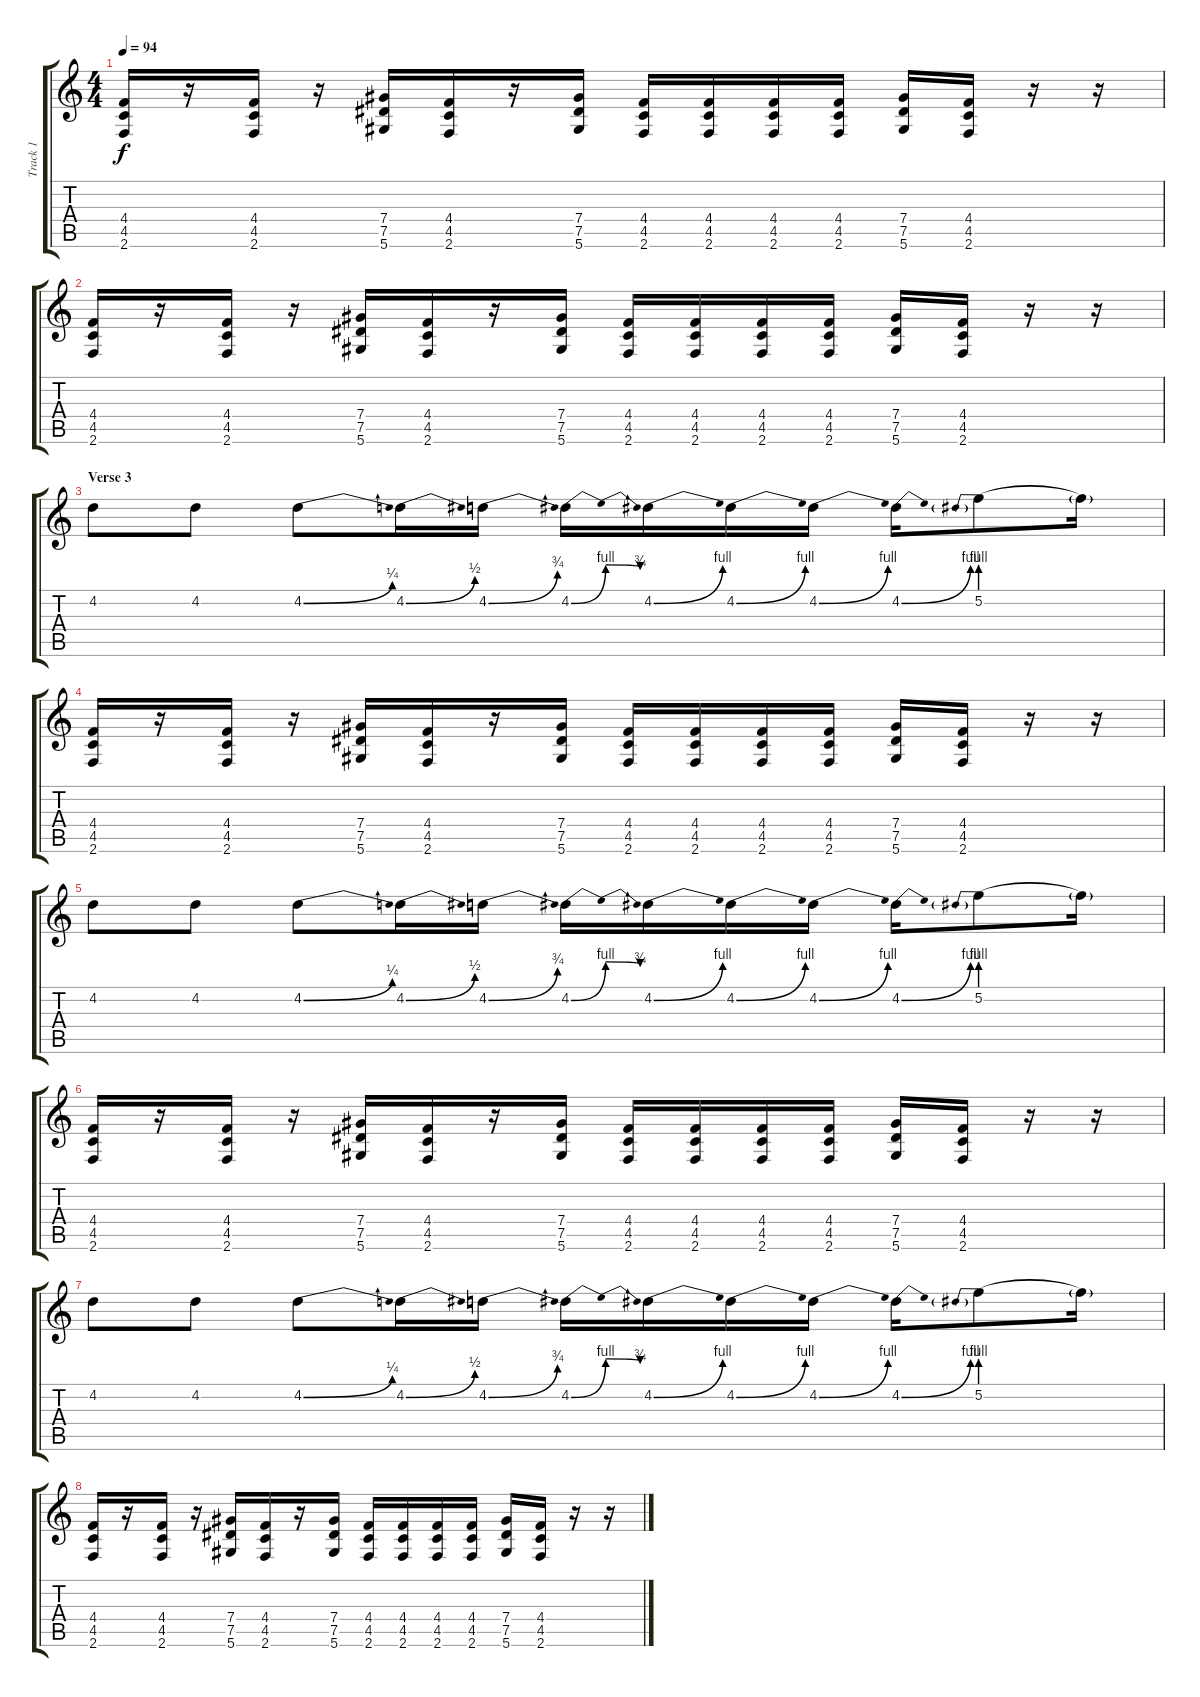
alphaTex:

\track ("Track 1" "Track 1") {instrument overdrivenguitar}
\staff {score tabs}
\tuning (Eb4 Bb3 Gb3 Db3 Ab2 Eb2) {hide}
\ts (4 4)
\tempo 94
\clef g2
\ks c
(4.4 4.5 2.6).16{dy f} r.16 (4.4 4.5 2.6).16 r.16 (7.4 7.5 5.6).16 (4.4 4.5 2.6).16 r.16 (7.4 7.5 5.6).16 (4.4 4.5 2.6).16 (4.4 4.5 2.6).16 (4.4 4.5 2.6).16 (4.4 4.5 2.6).16 (7.4 7.5 5.6).16 (4.4 4.5 2.6).16 r.16 r.16 |
(4.4 4.5 2.6).16 r.16 (4.4 4.5 2.6).16 r.16 (7.4 7.5 5.6).16 (4.4 4.5 2.6).16 r.16 (7.4 7.5 5.6).16 (4.4 4.5 2.6).16 (4.4 4.5 2.6).16 (4.4 4.5 2.6).16 (4.4 4.5 2.6).16 (7.4 7.5 5.6).16 (4.4 4.5 2.6).16 r.16 r.16 |
\section ("" "Verse 3")
4.2.8 4.2.8 4.2{be (bend 0 0 60 1)}.8 4.2{be (bend 0 0 60 2)}.16 4.2{be (bend 0 0 60 3)}.16 4.2{be (bendrelease 0 0 30 4 30 4 60 3)}.16 4.2{be (bend 0 0 60 4)}.16 4.2{be (bend 0 0 60 4)}.16 4.2{be (bend 0 0 60 4)}.16 4.2{be (bend 0 0 60 4)}.16 5.2{be (prebend 0 4 60 4)}.8 5.2{t}.16 |
(4.4 4.5 2.6).16 r.16 (4.4 4.5 2.6).16 r.16 (7.4 7.5 5.6).16 (4.4 4.5 2.6).16 r.16 (7.4 7.5 5.6).16 (4.4 4.5 2.6).16 (4.4 4.5 2.6).16 (4.4 4.5 2.6).16 (4.4 4.5 2.6).16 (7.4 7.5 5.6).16 (4.4 4.5 2.6).16 r.16 r.16 |
4.2.8 4.2.8 4.2{be (bend 0 0 60 1)}.8 4.2{be (bend 0 0 60 2)}.16 4.2{be (bend 0 0 60 3)}.16 4.2{be (bendrelease 0 0 30 4 30 4 60 3)}.16 4.2{be (bend 0 0 60 4)}.16 4.2{be (bend 0 0 60 4)}.16 4.2{be (bend 0 0 60 4)}.16 4.2{be (bend 0 0 60 4)}.16 5.2{be (prebend 0 4 60 4)}.8 5.2{t}.16 |
(4.4 4.5 2.6).16 r.16 (4.4 4.5 2.6).16 r.16 (7.4 7.5 5.6).16 (4.4 4.5 2.6).16 r.16 (7.4 7.5 5.6).16 (4.4 4.5 2.6).16 (4.4 4.5 2.6).16 (4.4 4.5 2.6).16 (4.4 4.5 2.6).16 (7.4 7.5 5.6).16 (4.4 4.5 2.6).16 r.16 r.16 |
4.2.8 4.2.8 4.2{be (bend 0 0 60 1)}.8 4.2{be (bend 0 0 60 2)}.16 4.2{be (bend 0 0 60 3)}.16 4.2{be (bendrelease 0 0 30 4 30 4 60 3)}.16 4.2{be (bend 0 0 60 4)}.16 4.2{be (bend 0 0 60 4)}.16 4.2{be (bend 0 0 60 4)}.16 4.2{be (bend 0 0 60 4)}.16 5.2{be (prebend 0 4 60 4)}.8 5.2{t}.16 |
(4.4 4.5 2.6).16 r.16 (4.4 4.5 2.6).16 r.16 (7.4 7.5 5.6).16 (4.4 4.5 2.6).16 r.16 (7.4 7.5 5.6).16 (4.4 4.5 2.6).16 (4.4 4.5 2.6).16 (4.4 4.5 2.6).16 (4.4 4.5 2.6).16 (7.4 7.5 5.6).16 (4.4 4.5 2.6).16 r.16 r.16
